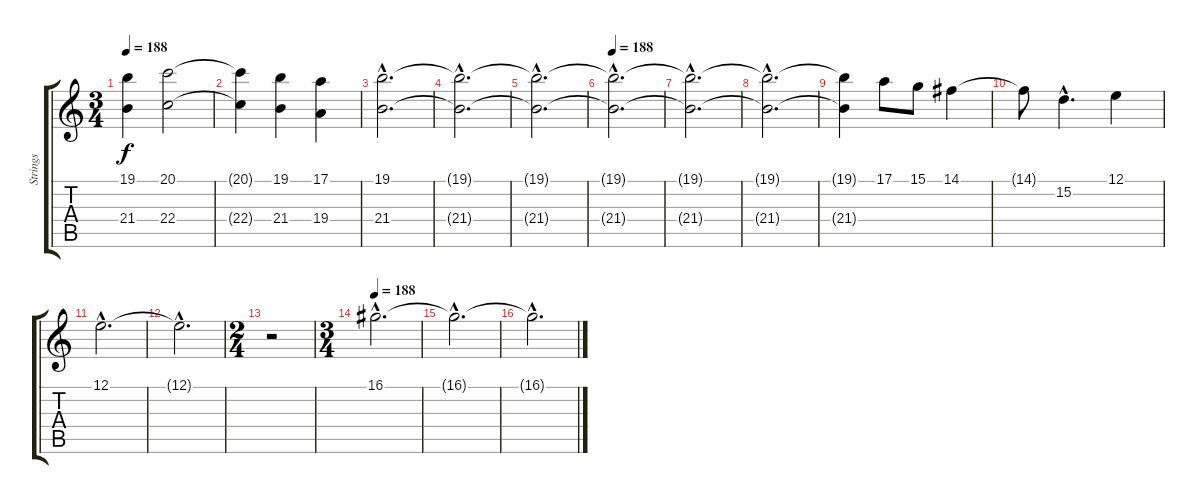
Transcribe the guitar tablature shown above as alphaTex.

\track ("Strings" "Strings") {instrument stringensemble1}
\staff {score tabs}
\tuning (E4 B3 G3 D3 A2 E2) {hide}
\ts (3 4)
\tempo 188
\clef g2
\ks c
(19.1 21.4).4{dy f} (20.1 22.4).2 |
(20.1{t} 22.4{t}).4 (19.1 21.4).4 (17.1 19.4).4 |
(19.1{hac} 21.4{hac}).2{d} |
(19.1{hac t} 21.4{hac t}).2{d} |
(19.1{hac t} 21.4{hac t}).2{d} |
\tempo 188
(19.1{hac t} 21.4{hac t}).2{d} |
(19.1{hac t} 21.4{hac t}).2{d} |
(19.1{hac t} 21.4{hac t}).2{d} |
(19.1{t} 21.4{t}).4 17.1.8{volume 13} 15.1.8 14.1.4 |
14.1{t}.8 15.2{hac}.4{d} 12.1.4 |
12.1{hac}.2{d} |
12.1{hac t}.2{d} |
\ts (2 4)
r.2 |
\ts (3 4)
\tempo 188
16.1{hac}.2{d} |
16.1{hac t}.2{d} |
16.1{hac t}.2{d}
